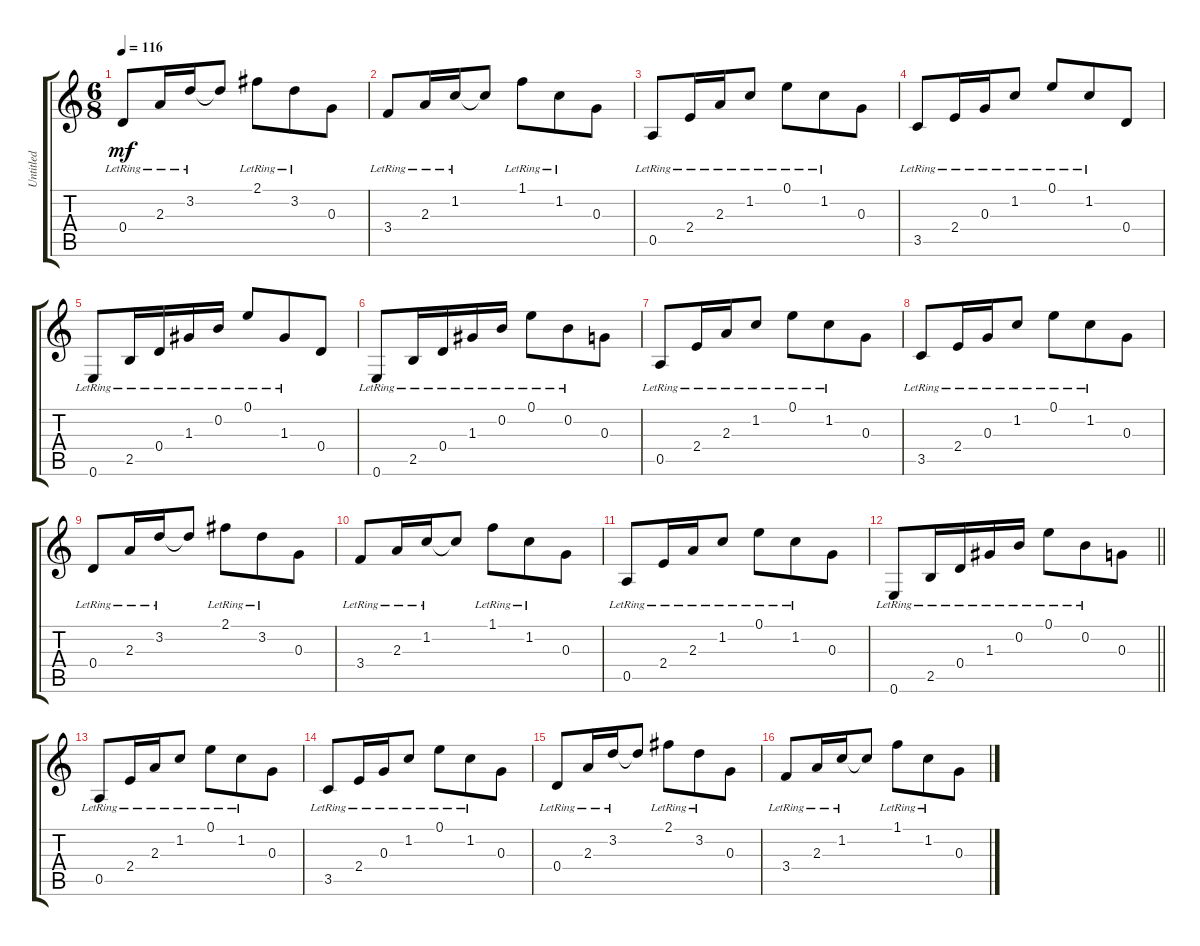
\track ("Untitled" "Untitled") {instrument electricguitarclean}
\staff {score tabs}
\tuning (E4 B3 G3 D3 A2 E2) {hide}
\ts (6 8)
\tempo 116
\clef g2
\ks c
0.4{lr}.8{dy mf} 2.3{lr}.16 3.2{lr}.16 3.2{t}.8 2.1{lr}.8 3.2{lr}.8 0.3.8 |
3.4{lr}.8 2.3{lr}.16 1.2{lr}.16 1.2{t}.8 1.1{lr}.8 1.2{lr}.8 0.3.8 |
0.5{lr}.8 2.4{lr}.16 2.3{lr}.16 1.2{lr}.8 0.1{lr}.8 1.2{lr}.8 0.3.8 |
3.5{lr}.8 2.4{lr}.16 0.3{lr}.16 1.2{lr}.8 0.1{lr}.8 1.2{lr}.8 0.4.8 |
0.6{lr}.8 2.5{lr}.16 0.4{lr}.16 1.3{lr}.16 0.2{lr}.16 0.1{lr}.8 1.3{lr}.8 0.4.8 |
0.6{lr}.8 2.5{lr}.16 0.4{lr}.16 1.3{lr}.16 0.2{lr}.16 0.1{lr}.8 0.2{lr}.8 0.3.8 |
0.5{lr}.8 2.4{lr}.16 2.3{lr}.16 1.2{lr}.8 0.1{lr}.8 1.2{lr}.8 0.3.8 |
3.5{lr}.8 2.4{lr}.16 0.3{lr}.16 1.2{lr}.8 0.1{lr}.8 1.2{lr}.8 0.3.8 |
0.4{lr}.8 2.3{lr}.16 3.2{lr}.16 3.2{t}.8 2.1{lr}.8 3.2{lr}.8 0.3.8 |
3.4{lr}.8 2.3{lr}.16 1.2{lr}.16 1.2{t}.8 1.1{lr}.8 1.2{lr}.8 0.3.8 |
0.5{lr}.8 2.4{lr}.16 2.3{lr}.16 1.2{lr}.8 0.1{lr}.8 1.2{lr}.8 0.3.8 |
\barLineRight lightlight
0.6{lr}.8 2.5{lr}.16 0.4{lr}.16 1.3{lr}.16 0.2{lr}.16 0.1{lr}.8 0.2{lr}.8 0.3.8 |
0.5{lr}.8 2.4{lr}.16 2.3{lr}.16 1.2{lr}.8 0.1{lr}.8 1.2{lr}.8 0.3.8 |
3.5{lr}.8 2.4{lr}.16 0.3{lr}.16 1.2{lr}.8 0.1{lr}.8 1.2{lr}.8 0.3.8 |
0.4{lr}.8 2.3{lr}.16 3.2{lr}.16 3.2{t}.8 2.1{lr}.8 3.2{lr}.8 0.3.8 |
3.4{lr}.8 2.3{lr}.16 1.2{lr}.16 1.2{t}.8 1.1{lr}.8 1.2{lr}.8 0.3.8
